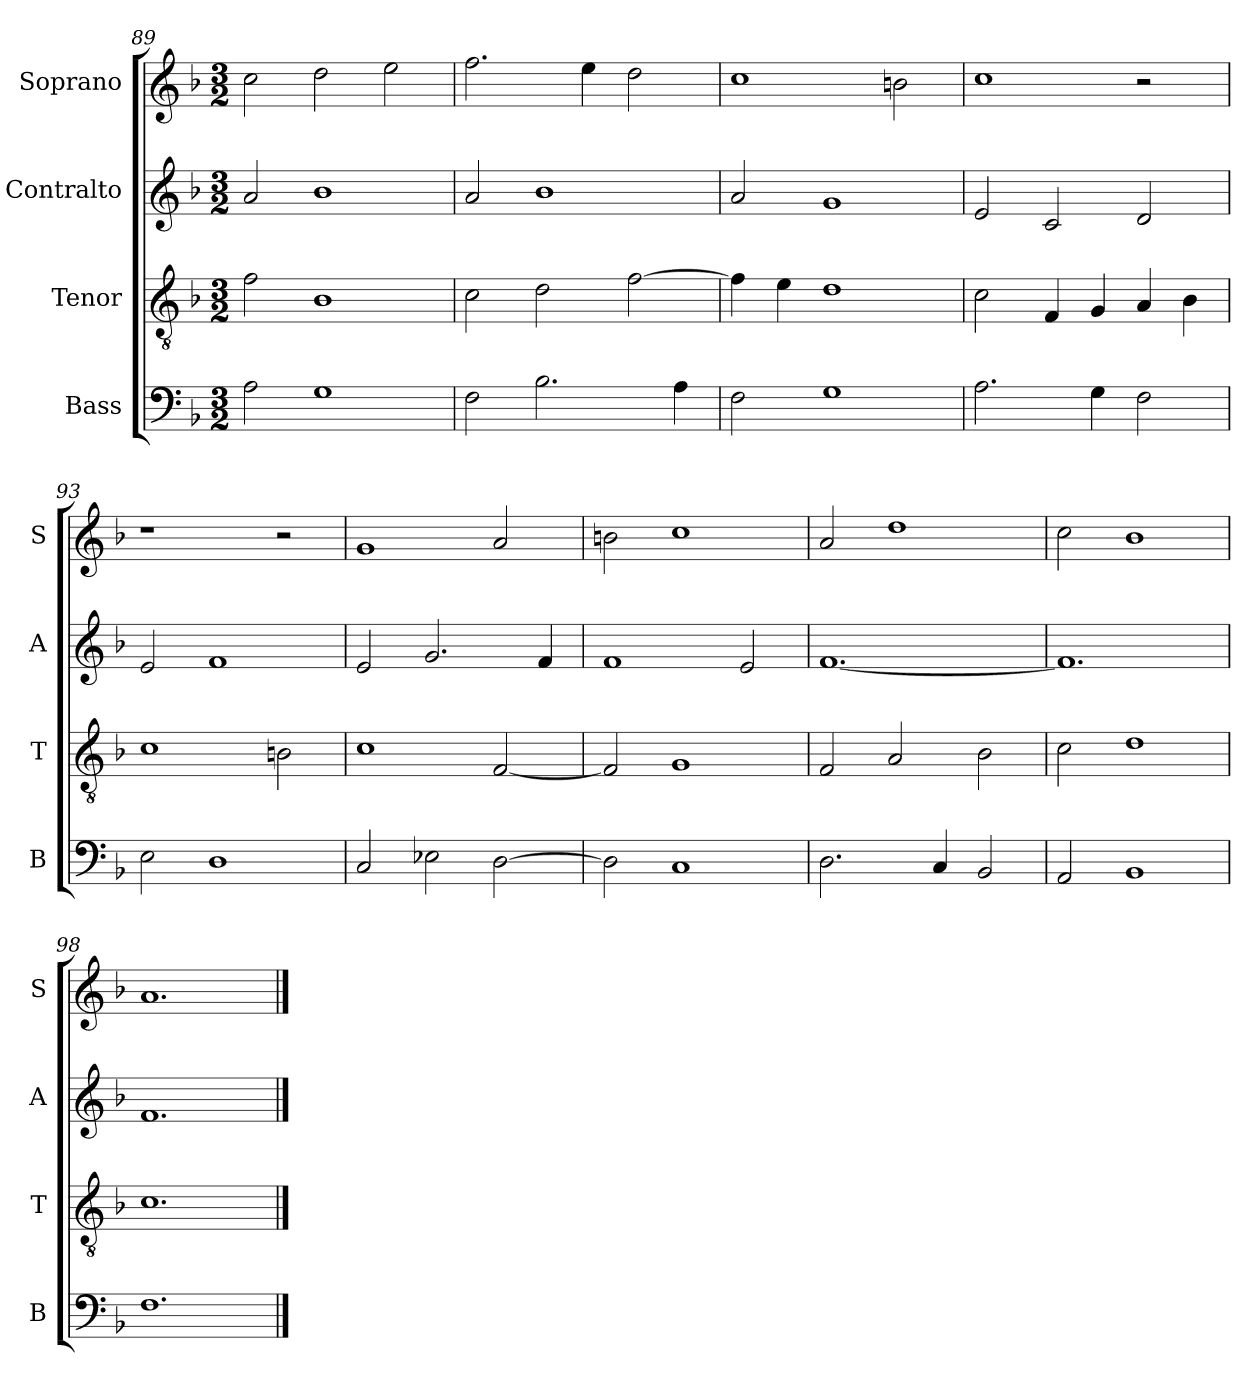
**kern	**kern	**kern	**kern
*part4	*part3	*part2	*part1
*staff4	*staff3	*staff2	*staff1
*I"Bass	*I"Tenor	*I"Contralto	*I"Soprano
*I'B	*I'T	*I'A	*I'S
*clefF4	*clefGv2	*clefG2	*clefG2
*k[b-]	*k[b-]	*k[b-]	*k[b-]
*M3/2	*M3/2	*M3/2	*M3/2
=89	=89	=89	=89
2A	2f	2a	2cc
1G	1B-	1b-	2dd
.	.	.	2ee
=90	=90	=90	=90
2F	2c	2a	2.ff
2.B-	2d	1b-	.
.	.	.	4ee
.	[2f	.	2dd
4A	.	.	.
=91	=91	=91	=91
2F	4f]	2a	1cc
.	4e	.	.
1G	1d	1g	.
.	.	.	2bn
=92	=92	=92	=92
2.A	2c	2e	1cc
.	4F	2c	.
4G	4G	.	.
2F	4A	2d	2r
.	4B-	.	.
=93	=93	=93	=93
2E	1c	2e	1r
1D	.	1f	.
.	2Bn	.	2r
=94	=94	=94	=94
2C	1c	2e	1g
2E-X	.	2.g	.
[2D	[2F	.	2a
.	.	4f	.
=95	=95	=95	=95
2D]	2F]	1f	2bn
1C	1G	.	1cc
.	.	2e	.
=96	=96	=96	=96
2.D	2F	[1.f	2a
.	2A	.	1dd
4C	.	.	.
2BB-	2B-	.	.
=97	=97	=97	=97
2AA	2c	1.f]	2cc
1BB-	1d	.	1b-
=98	=98	=98	=98
1.F	1.c	1.f	1.a
==	==	==	==
*-	*-	*-	*-
